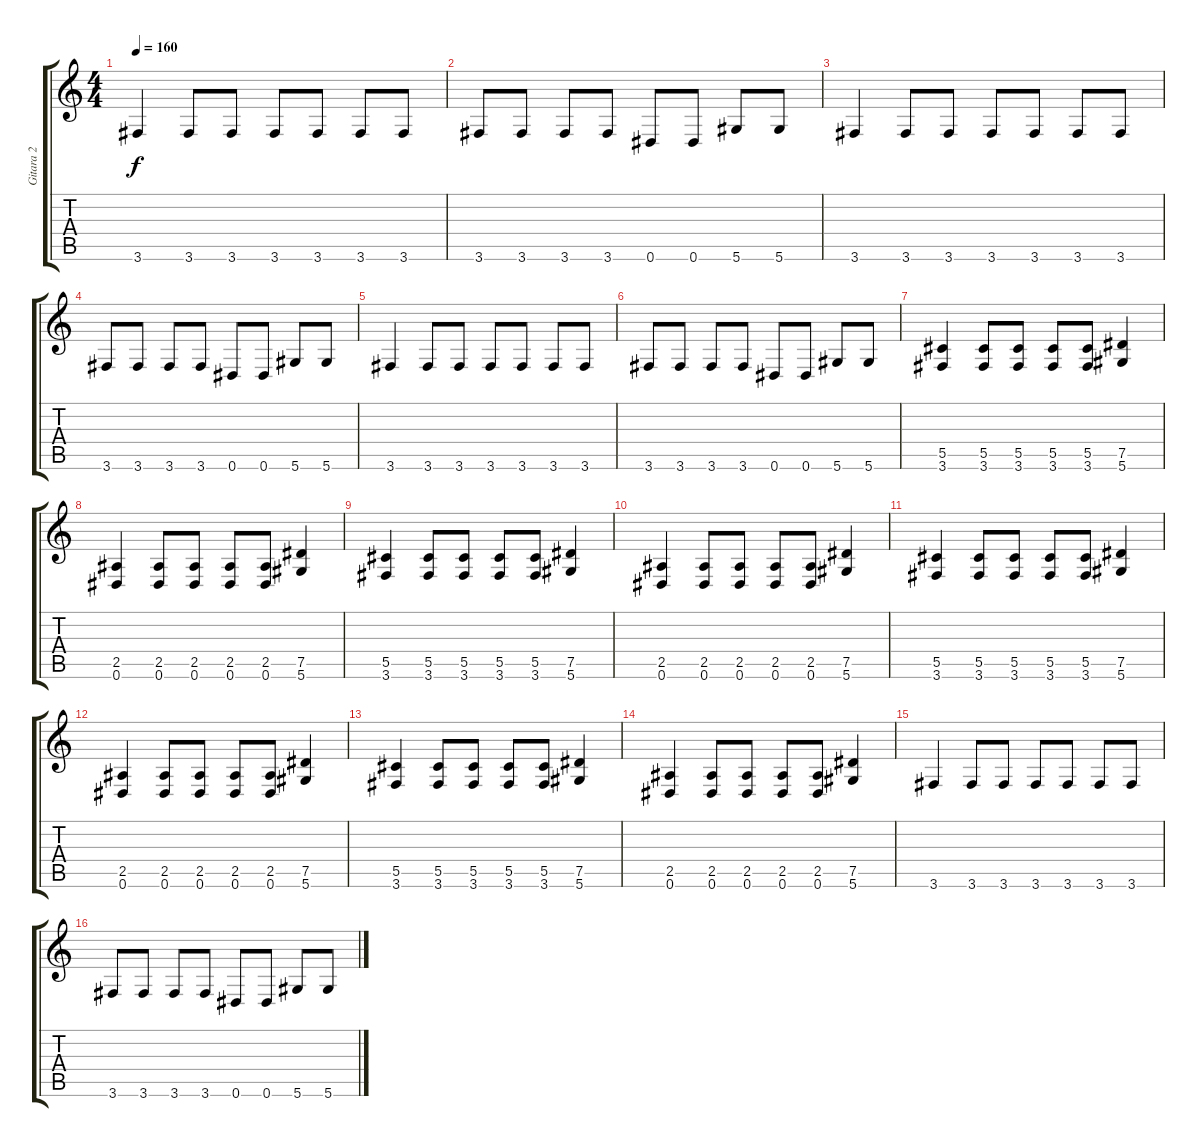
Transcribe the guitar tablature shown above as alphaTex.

\track ("Gitara 2" "Gitara 2") {instrument distortionguitar}
\staff {score tabs}
\tuning (Eb4 Bb3 Gb3 Db3 Ab2 Eb2) {hide}
\ts (4 4)
\tempo 160
\clef g2
\ks c
3.6.4{dy f} 3.6.8 3.6.8 3.6.8 3.6.8 3.6.8 3.6.8 |
3.6.8 3.6.8 3.6.8 3.6.8 0.6.8 0.6.8 5.6.8 5.6.8 |
3.6.4 3.6.8 3.6.8 3.6.8 3.6.8 3.6.8 3.6.8 |
3.6.8 3.6.8 3.6.8 3.6.8 0.6.8 0.6.8 5.6.8 5.6.8 |
3.6.4 3.6.8 3.6.8 3.6.8 3.6.8 3.6.8 3.6.8 |
3.6.8 3.6.8 3.6.8 3.6.8 0.6.8 0.6.8 5.6.8 5.6.8 |
(5.5 3.6).4 (5.5 3.6).8 (5.5 3.6).8 (5.5 3.6).8 (5.5 3.6).8 (7.5 5.6).4 |
(2.5 0.6).4 (2.5 0.6).8 (2.5 0.6).8 (2.5 0.6).8 (2.5 0.6).8 (7.5 5.6).4 |
(5.5 3.6).4 (5.5 3.6).8 (5.5 3.6).8 (5.5 3.6).8 (5.5 3.6).8 (7.5 5.6).4 |
(2.5 0.6).4 (2.5 0.6).8 (2.5 0.6).8 (2.5 0.6).8 (2.5 0.6).8 (7.5 5.6).4 |
(5.5 3.6).4 (5.5 3.6).8 (5.5 3.6).8 (5.5 3.6).8 (5.5 3.6).8 (7.5 5.6).4 |
(2.5 0.6).4 (2.5 0.6).8 (2.5 0.6).8 (2.5 0.6).8 (2.5 0.6).8 (7.5 5.6).4 |
(5.5 3.6).4 (5.5 3.6).8 (5.5 3.6).8 (5.5 3.6).8 (5.5 3.6).8 (7.5 5.6).4 |
(2.5 0.6).4 (2.5 0.6).8 (2.5 0.6).8 (2.5 0.6).8 (2.5 0.6).8 (7.5 5.6).4 |
3.6.4 3.6.8 3.6.8 3.6.8 3.6.8 3.6.8 3.6.8 |
3.6.8 3.6.8 3.6.8 3.6.8 0.6.8 0.6.8 5.6.8 5.6.8
